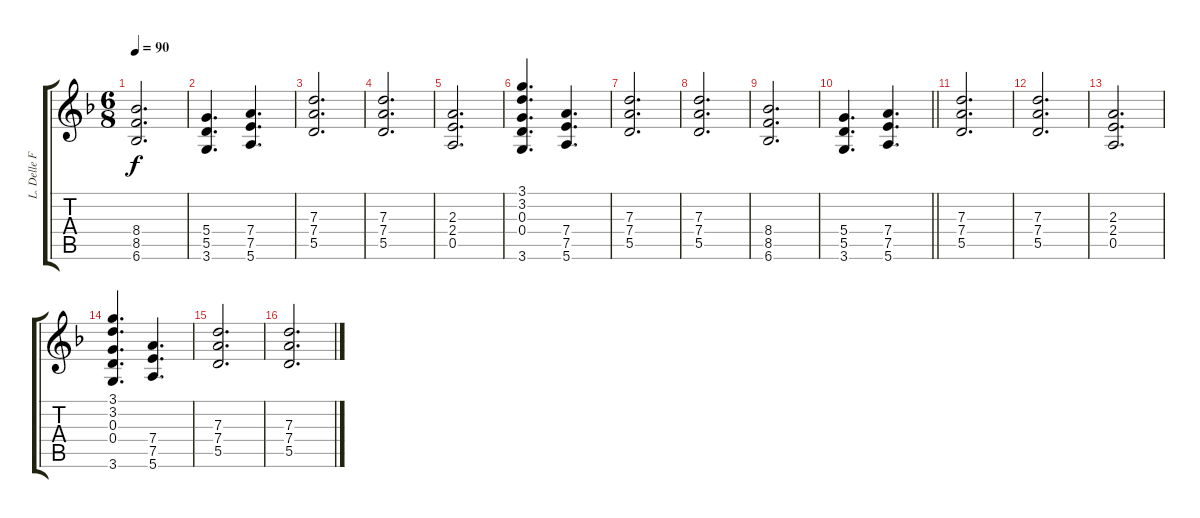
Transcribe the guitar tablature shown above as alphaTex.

\track ("L. Delle Fave (Dist. Guitar L)" "L. Delle F") {instrument overdrivenguitar}
\staff {score tabs}
\tuning (E4 B3 G3 D3 A2 E2) {hide}
\ts (6 8)
\tempo 90
\clef g2
\ks dminor
(8.4 8.5 6.6).2{d dy f} |
(5.4 5.5 3.6).4{d} (7.4 7.5 5.6).4{d} |
(7.3 7.4 5.5).2{d} |
(7.3 7.4 5.5).2{d} |
(2.3 2.4 0.5).2{d} |
(3.1 3.2 0.3 0.4 3.6).4{d} (7.4 7.5 5.6).4{d} |
(7.3 7.4 5.5).2{d} |
(7.3 7.4 5.5).2{d} |
(8.4 8.5 6.6).2{d} |
\barLineRight lightlight
(5.4 5.5 3.6).4{d} (7.4 7.5 5.6).4{d} |
(7.3 7.4 5.5).2{d} |
(7.3 7.4 5.5).2{d} |
(2.3 2.4 0.5).2{d} |
(3.1 3.2 0.3 0.4 3.6).4{d} (7.4 7.5 5.6).4{d} |
(7.3 7.4 5.5).2{d} |
(7.3 7.4 5.5).2{d}
